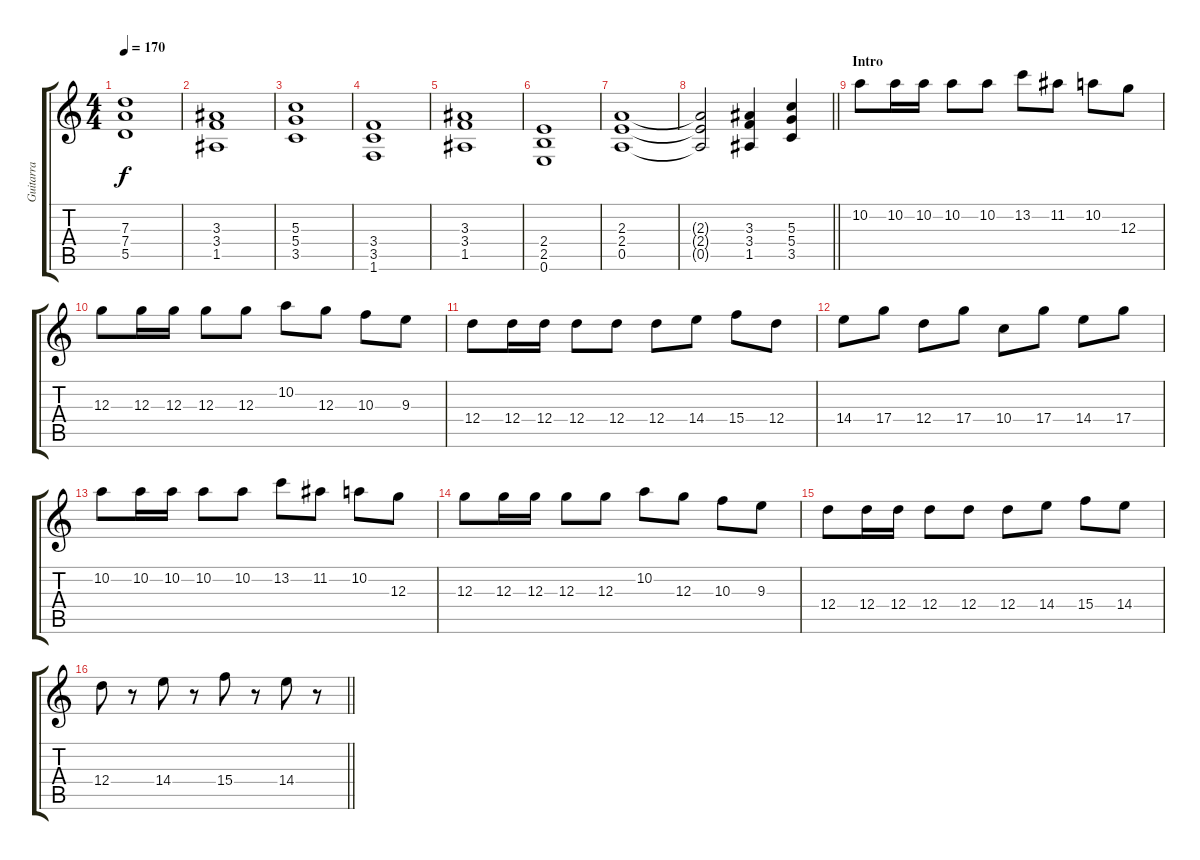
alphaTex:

\track ("Guitarra" "Guitarra") {instrument distortionguitar}
\staff {score tabs}
\tuning (E4 B3 G3 D3 A2 E2) {hide}
\ts (4 4)
\tempo 170
\clef g2
\ks c
(7.3 7.4 5.5).1{dy f} |
(3.3 3.4 1.5).1 |
(5.3 5.4 3.5).1 |
(3.4 3.5 1.6).1 |
(3.3 3.4 1.5).1 |
(2.4 2.5 0.6).1 |
(2.3 2.4 0.5).1 |
\barLineRight lightlight
(2.3{t} 2.4{t} 0.5{t}).2 (3.3 3.4 1.5).4 (5.3 5.4 3.5).4 |
\section ("" "Intro")
10.2.8 10.2.16 10.2.16 10.2.8 10.2.8 13.2.8 11.2.8 10.2.8 12.3.8 |
12.3.8 12.3.16 12.3.16 12.3.8 12.3.8 10.2.8 12.3.8 10.3.8 9.3.8 |
12.4.8 12.4.16 12.4.16 12.4.8 12.4.8 12.4.8 14.4.8 15.4.8 12.4.8 |
14.4.8 17.4.8 12.4.8 17.4.8 10.4.8 17.4.8 14.4.8 17.4.8 |
10.2.8 10.2.16 10.2.16 10.2.8 10.2.8 13.2.8 11.2.8 10.2.8 12.3.8 |
12.3.8 12.3.16 12.3.16 12.3.8 12.3.8 10.2.8 12.3.8 10.3.8 9.3.8 |
12.4.8 12.4.16 12.4.16 12.4.8 12.4.8 12.4.8 14.4.8 15.4.8 14.4.8 |
\barLineRight lightlight
12.4.8 r.8 14.4.8 r.8 15.4.8 r.8 14.4.8 r.8
